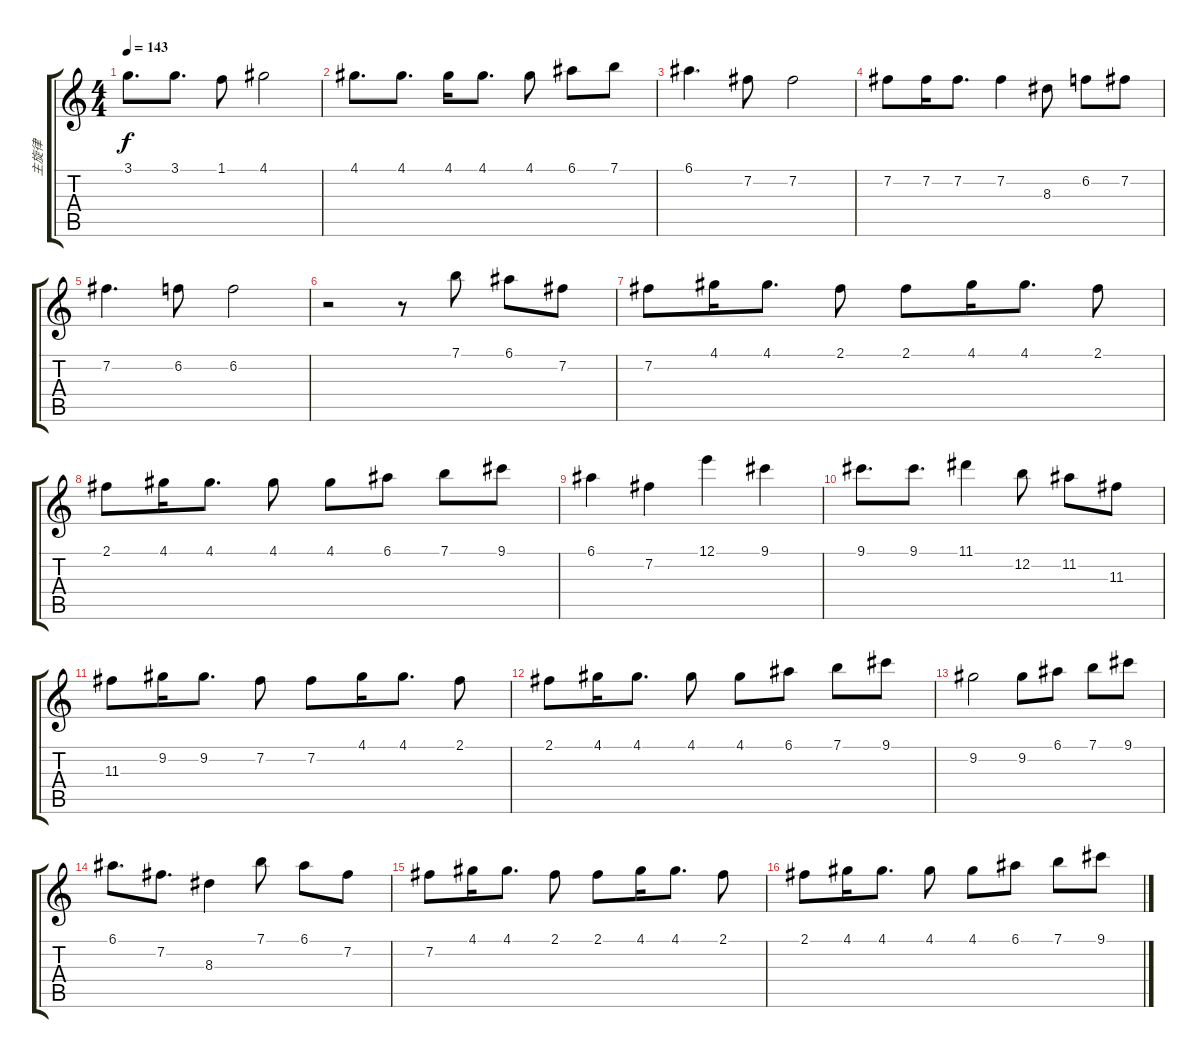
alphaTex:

\track ("主旋律" "主旋律") {instrument distortionguitar}
\staff {score tabs}
\tuning (E4 B3 G3 D3 A2 E2) {hide}
\ts (4 4)
\tempo 143
\clef g2
\ks c
3.1.8{d dy f} 3.1.8{d} 1.1.8 4.1.2 |
4.1.8{d} 4.1.8{d} 4.1.16 4.1.8{d} 4.1.8 6.1.8 7.1.8 |
6.1.4{d} 7.2.8 7.2.2 |
7.2.8 7.2.16 7.2.8{d} 7.2.4 8.3.8 6.2.8 7.2.8 |
7.2.4{d} 6.2.8 6.2.2 |
r.2 r.8 7.1.8 6.1.8 7.2.8 |
7.2.8 4.1.16 4.1.8{d} 2.1.8 2.1.8 4.1.16 4.1.8{d} 2.1.8 |
2.1.8 4.1.16 4.1.8{d} 4.1.8 4.1.8 6.1.8 7.1.8 9.1.8 |
6.1.4 7.2.4 12.1.4 9.1.4 |
9.1.8{d} 9.1.8{d} 11.1.4 12.2.8 11.2.8 11.3.8 |
11.3.8 9.2.16 9.2.8{d} 7.2.8 7.2.8 4.1.16 4.1.8{d} 2.1.8 |
2.1.8 4.1.16 4.1.8{d} 4.1.8 4.1.8 6.1.8 7.1.8 9.1.8 |
9.2.2 9.2.8 6.1.8 7.1.8 9.1.8 |
6.1.8{d} 7.2.8{d} 8.3.4 7.1.8 6.1.8 7.2.8 |
7.2.8 4.1.16 4.1.8{d} 2.1.8 2.1.8 4.1.16 4.1.8{d} 2.1.8 |
2.1.8 4.1.16 4.1.8{d} 4.1.8 4.1.8 6.1.8 7.1.8 9.1.8
